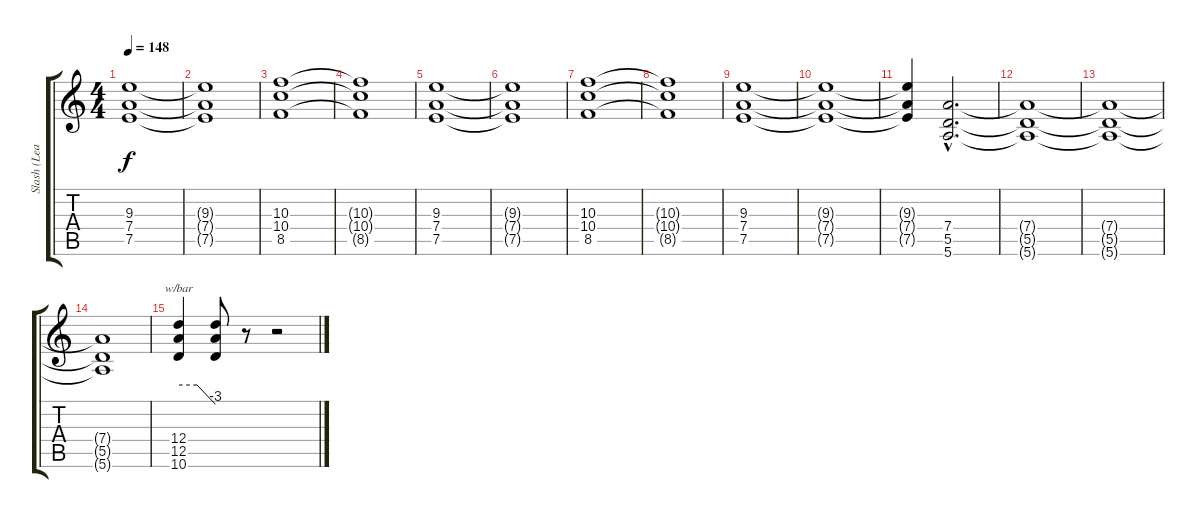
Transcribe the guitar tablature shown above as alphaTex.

\track ("Slash (Lead)" "Slash (Lea") {instrument overdrivenguitar}
\staff {score tabs}
\tuning (E4 B3 G3 D3 A2 E2) {hide}
\ts (4 4)
\tempo 148
\clef g2
\ks c
(9.3 7.4 7.5).1{dy f} |
(9.3{t} 7.4{t} 7.5{t}).1 |
(10.3 10.4 8.5).1{volume 11} |
(10.3{t} 10.4{t} 8.5{t}).1 |
(9.3 7.4 7.5).1 |
(9.3{t} 7.4{t} 7.5{t}).1 |
(10.3 10.4 8.5).1 |
(10.3{t} 10.4{t} 8.5{t}).1 |
(9.3 7.4 7.5).1 |
(9.3{t} 7.4{t} 7.5{t}).1 |
(9.3{t} 7.4{t} 7.5{t}).4 (7.4{hac} 5.5{hac} 5.6{hac}).2{d} |
(7.4{t} 5.5{t} 5.6{t}).1 |
(7.4{t} 5.5{t} 5.6{t}).1 |
(7.4{t} 5.5{t} 5.6{t}).1 |
(12.4 12.5 10.6).4{tbe (custom default 0 0 30 0 60 -12)} (12.4{t} 12.5{t} 10.6{t}).8 r.8 r.2
